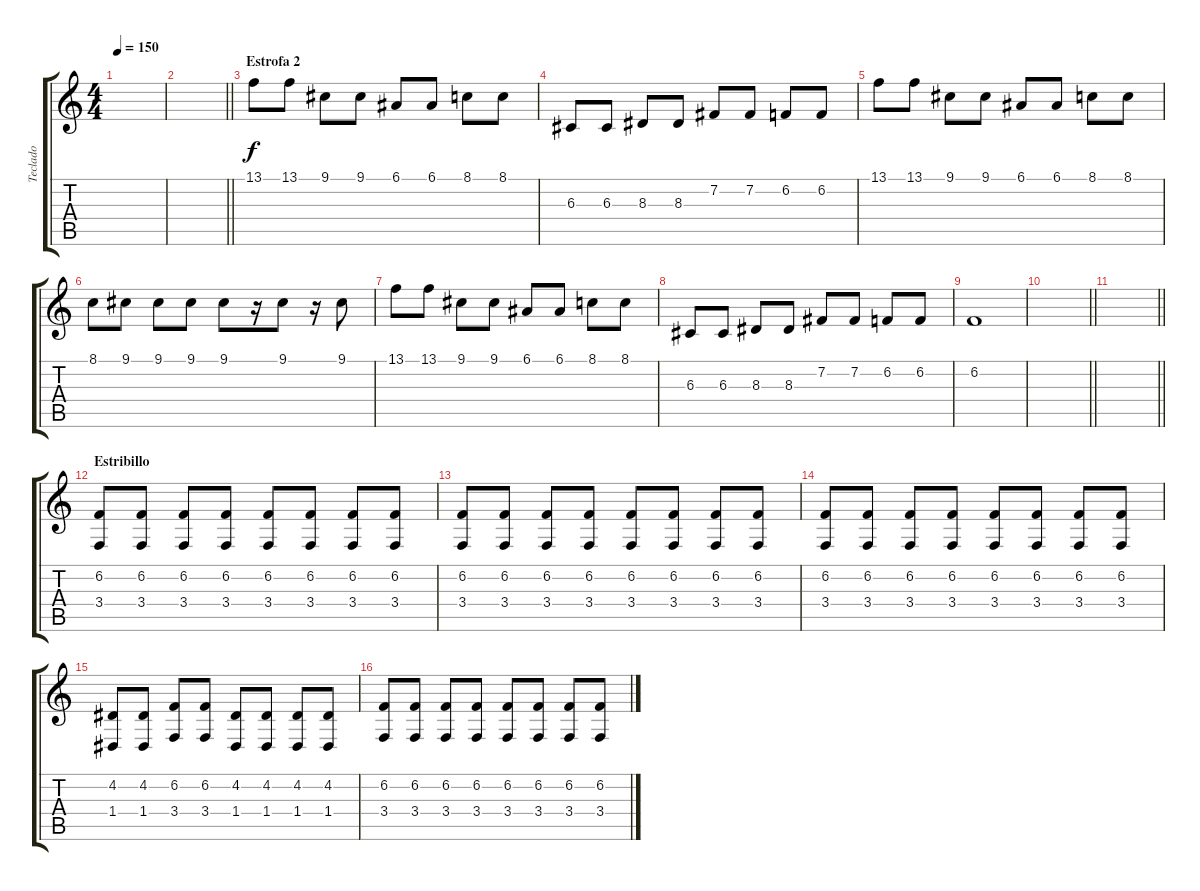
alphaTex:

\track ("Teclado" "Teclado") {instrument electricgrandpiano}
\staff {score tabs}
\tuning (E4 B3 G3 D3 A2 E2) {hide}
\ts (4 4)
\tempo 150
\clef g2
\ks c
|
\barLineRight lightlight
|
\section ("" "Estrofa 2")
13.1.8 13.1.8 9.1.8 9.1.8 6.1.8 6.1.8 8.1.8 8.1.8 |
6.3.8 6.3.8 8.3.8 8.3.8 7.2.8 7.2.8 6.2.8 6.2.8 |
13.1.8 13.1.8 9.1.8 9.1.8 6.1.8 6.1.8 8.1.8 8.1.8 |
8.1.8 9.1.8 9.1.8 9.1.8 9.1.8 r.16 9.1.8 r.16 9.1.8 |
13.1.8 13.1.8 9.1.8 9.1.8 6.1.8 6.1.8 8.1.8 8.1.8 |
6.3.8 6.3.8 8.3.8 8.3.8 7.2.8 7.2.8 6.2.8 6.2.8 |
6.2.1 |
\barLineRight lightlight
|
\barLineRight lightlight
|
\section ("" "Estribillo")
(6.2 3.4).8 (6.2 3.4).8 (6.2 3.4).8 (6.2 3.4).8 (6.2 3.4).8 (6.2 3.4).8 (6.2 3.4).8 (6.2 3.4).8 |
(6.2 3.4).8 (6.2 3.4).8 (6.2 3.4).8 (6.2 3.4).8 (6.2 3.4).8 (6.2 3.4).8 (6.2 3.4).8 (6.2 3.4).8 |
(6.2 3.4).8 (6.2 3.4).8 (6.2 3.4).8 (6.2 3.4).8 (6.2 3.4).8 (6.2 3.4).8 (6.2 3.4).8 (6.2 3.4).8 |
(4.2 1.4).8 (4.2 1.4).8 (6.2 3.4).8 (6.2 3.4).8 (4.2 1.4).8 (4.2 1.4).8 (4.2 1.4).8 (4.2 1.4).8 |
(6.2 3.4).8 (6.2 3.4).8 (6.2 3.4).8 (6.2 3.4).8 (6.2 3.4).8 (6.2 3.4).8 (6.2 3.4).8 (6.2 3.4).8
